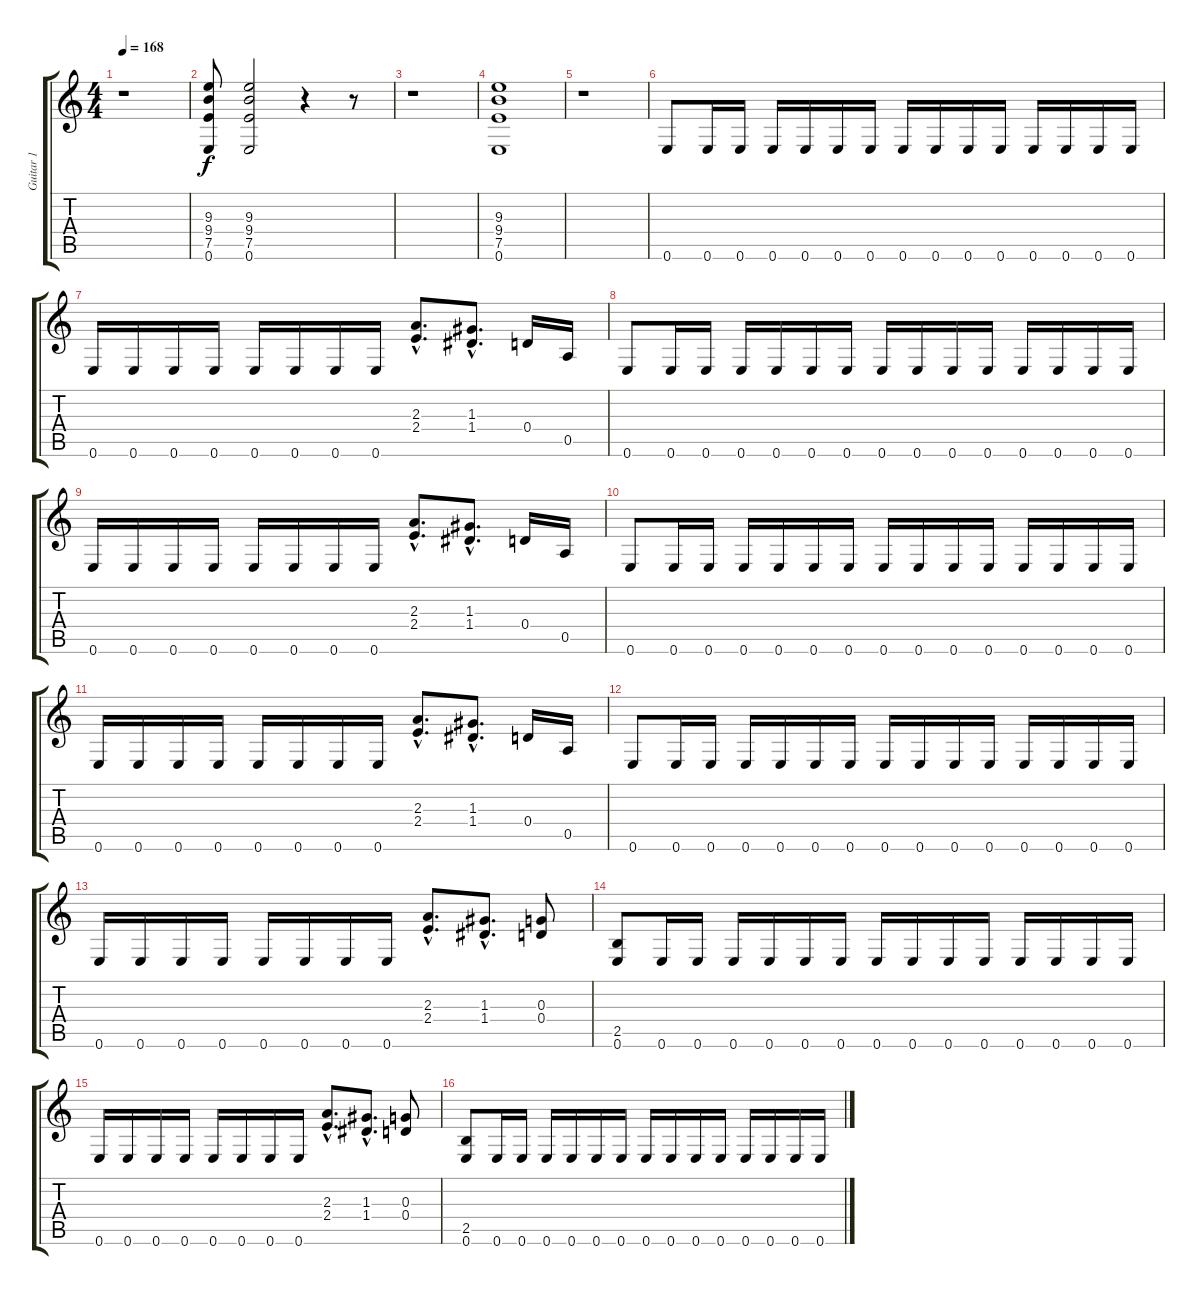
\track ("Guitar 1" "Guitar 1") {instrument overdrivenguitar}
\staff {score tabs}
\tuning (E4 B3 G3 D3 A2 E2) {hide}
\ts (4 4)
\tempo 168
\clef g2
\ks c
r.1{dy f} |
(9.3 9.4 7.5 0.6).8 (9.3 9.4 7.5 0.6).2 r.4 r.8 |
r.1 |
(9.3 9.4 7.5 0.6).1 |
r.1 |
0.6.8 0.6.16 0.6.16 0.6.16 0.6.16 0.6.16 0.6.16 0.6.16 0.6.16 0.6.16 0.6.16 0.6.16 0.6.16 0.6.16 0.6.16 |
0.6.16 0.6.16 0.6.16 0.6.16 0.6.16 0.6.16 0.6.16 0.6.16 (2.3{hac} 2.4{hac}).8{d} (1.3{hac} 1.4{hac}).8{d} 0.4.16 0.5.16 |
0.6.8 0.6.16 0.6.16 0.6.16 0.6.16 0.6.16 0.6.16 0.6.16 0.6.16 0.6.16 0.6.16 0.6.16 0.6.16 0.6.16 0.6.16 |
0.6.16 0.6.16 0.6.16 0.6.16 0.6.16 0.6.16 0.6.16 0.6.16 (2.3{hac} 2.4{hac}).8{d} (1.3{hac} 1.4{hac}).8{d} 0.4.16 0.5.16 |
0.6.8 0.6.16 0.6.16 0.6.16 0.6.16 0.6.16 0.6.16 0.6.16 0.6.16 0.6.16 0.6.16 0.6.16 0.6.16 0.6.16 0.6.16 |
0.6.16 0.6.16 0.6.16 0.6.16 0.6.16 0.6.16 0.6.16 0.6.16 (2.3{hac} 2.4{hac}).8{d} (1.3{hac} 1.4{hac}).8{d} 0.4.16 0.5.16 |
0.6.8 0.6.16 0.6.16 0.6.16 0.6.16 0.6.16 0.6.16 0.6.16 0.6.16 0.6.16 0.6.16 0.6.16 0.6.16 0.6.16 0.6.16 |
0.6.16 0.6.16 0.6.16 0.6.16 0.6.16 0.6.16 0.6.16 0.6.16 (2.3{hac} 2.4{hac}).8{d} (1.3{hac} 1.4{hac}).8{d} (0.3 0.4).8 |
(2.5 0.6).8 0.6.16 0.6.16 0.6.16 0.6.16 0.6.16 0.6.16 0.6.16 0.6.16 0.6.16 0.6.16 0.6.16 0.6.16 0.6.16 0.6.16 |
0.6.16 0.6.16 0.6.16 0.6.16 0.6.16 0.6.16 0.6.16 0.6.16 (2.3{hac} 2.4{hac}).8{d} (1.3{hac} 1.4{hac}).8{d} (0.3 0.4).8 |
(2.5 0.6).8 0.6.16 0.6.16 0.6.16 0.6.16 0.6.16 0.6.16 0.6.16 0.6.16 0.6.16 0.6.16 0.6.16 0.6.16 0.6.16 0.6.16
